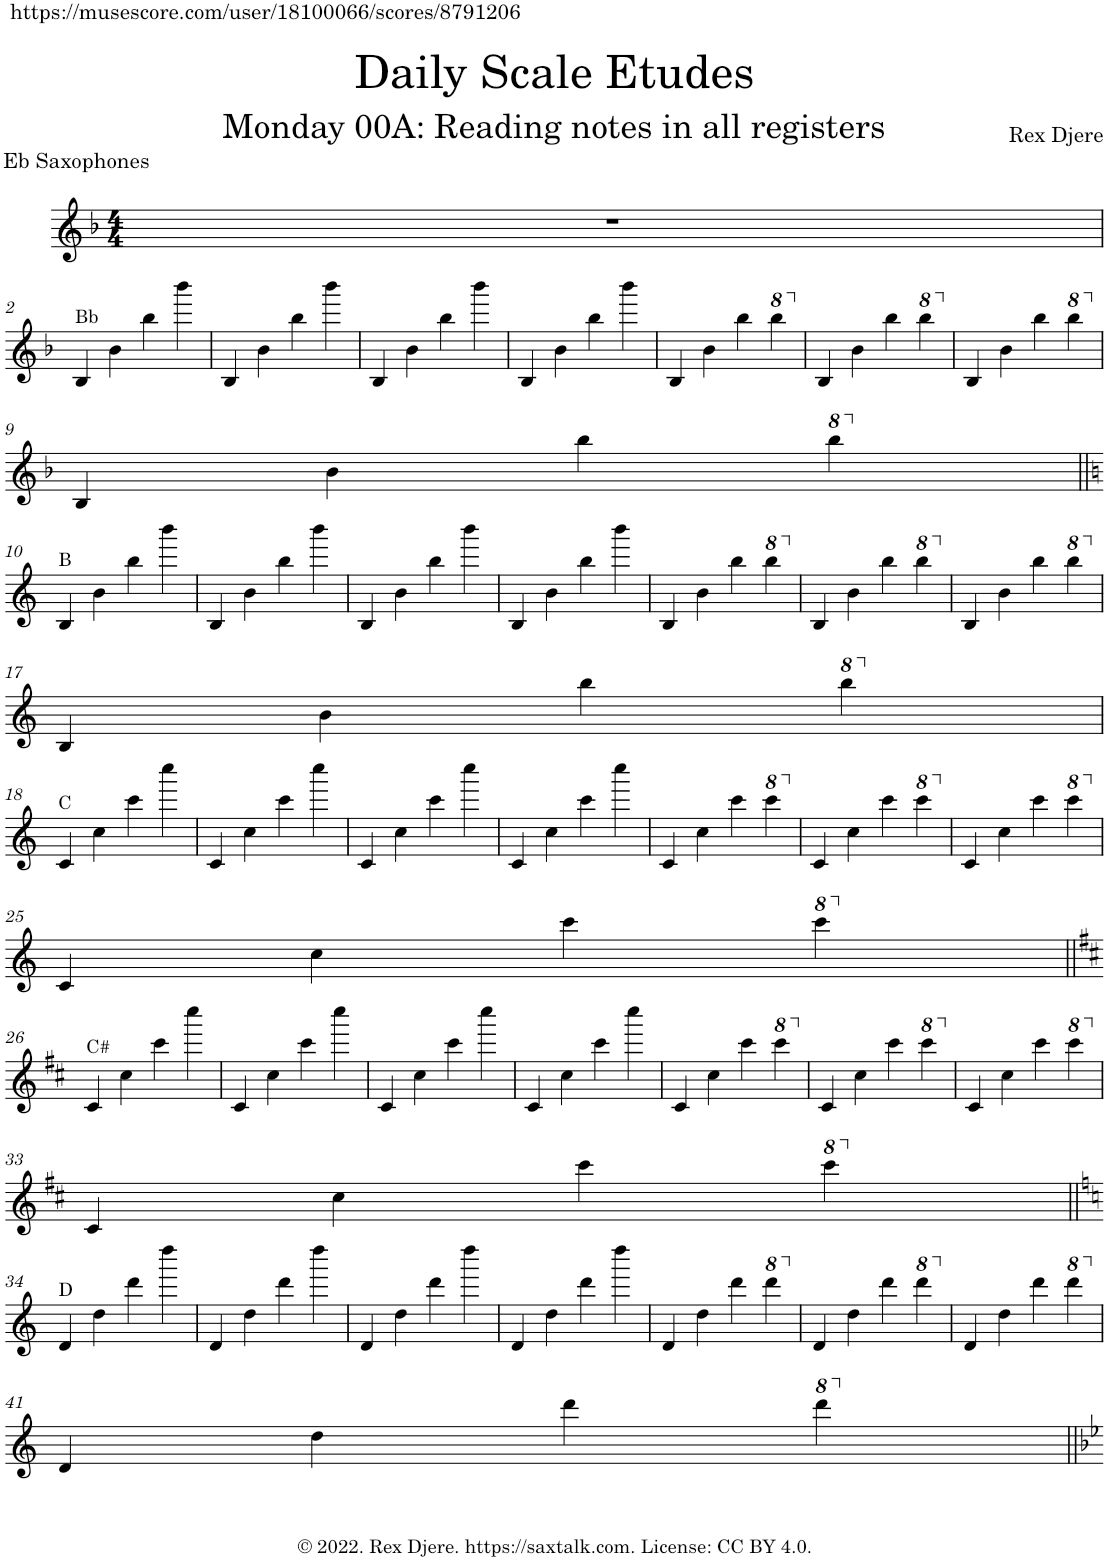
**kern
*part1
*staff1
*I"Alto Saxophone
*I'A. Sax.
*clefG2
*Trd5c9
*k[b-]
*M4/4
=1
1r
!!LO:LB:g=z
=2
*k[b-]
!LO:TX:a:t=Bb
4B-/
4b-\
4bb-\
4bbb-\
=3
4B-/
4b-\
4bb-\
4bbb-\
=4
4B-/
4b-\
4bb-\
4bbb-\
=5
4B-/
4b-\
4bb-\
4bbb-\
=6
4B-/
4b-\
4bb-\
*8va
4bbb-\
=7
*X8va
4B-/
4b-\
4bb-\
*8va
4bbb-\
=8
*X8va
4B-/
4b-\
4bb-\
*8va
4bbb-\
!!LO:LB:g=z
=9
*X8va
4B-/
4b-\
4bb-\
*8va
4bbb-\
!!LO:LB:g=z
=10||
*k[]
*X8va
!LO:TX:a:t=B
4B/
4b\
4bb\
4bbb\
=11
4B/
4b\
4bb\
4bbb\
=12
4B/
4b\
4bb\
4bbb\
=13
4B/
4b\
4bb\
4bbb\
=14
4B/
4b\
4bb\
*8va
4bbb\
=15
*X8va
4B/
4b\
4bb\
*8va
4bbb\
=16
*X8va
4B/
4b\
4bb\
*8va
4bbb\
!!LO:LB:g=z
=17
*X8va
4B/
4b\
4bb\
*8va
4bbb\
!!LO:LB:g=z
=18
*X8va
!LO:TX:a:t=C
4c/
4cc\
4ccc\
4cccc\
=19
4c/
4cc\
4ccc\
4cccc\
=20
4c/
4cc\
4ccc\
4cccc\
=21
4c/
4cc\
4ccc\
4cccc\
=22
4c/
4cc\
4ccc\
*8va
4cccc\
=23
*X8va
4c/
4cc\
4ccc\
*8va
4cccc\
=24
*X8va
4c/
4cc\
4ccc\
*8va
4cccc\
!!LO:LB:g=z
=25
*X8va
4c/
4cc\
4ccc\
*8va
4cccc\
!!LO:LB:g=z
=26||
*k[f#c#]
*X8va
!LO:TX:a:t=C#
4c#/
4cc#\
4ccc#\
4cccc#\
=27
4c#/
4cc#\
4ccc#\
4cccc#\
=28
4c#/
4cc#\
4ccc#\
4cccc#\
=29
4c#/
4cc#\
4ccc#\
4cccc#\
=30
4c#/
4cc#\
4ccc#\
*8va
4cccc#\
=31
*X8va
4c#/
4cc#\
4ccc#\
*8va
4cccc#\
=32
*X8va
4c#/
4cc#\
4ccc#\
*8va
4cccc#\
!!LO:LB:g=z
=33
*X8va
4c#/
4cc#\
4ccc#\
*8va
4cccc#\
!!LO:LB:g=z
=34||
*k[]
*X8va
!LO:TX:a:t=D
4d/
4dd\
4ddd\
4dddd\
=35
4d/
4dd\
4ddd\
4dddd\
=36
4d/
4dd\
4ddd\
4dddd\
=37
4d/
4dd\
4ddd\
4dddd\
=38
4d/
4dd\
4ddd\
*8va
4dddd\
=39
*X8va
4d/
4dd\
4ddd\
*8va
4dddd\
=40
*X8va
4d/
4dd\
4ddd\
*8va
4dddd\
!!LO:LB:g=z
=41
*X8va
4d/
4dd\
4ddd\
*8va
4dddd\
*X8va
=||
*-
